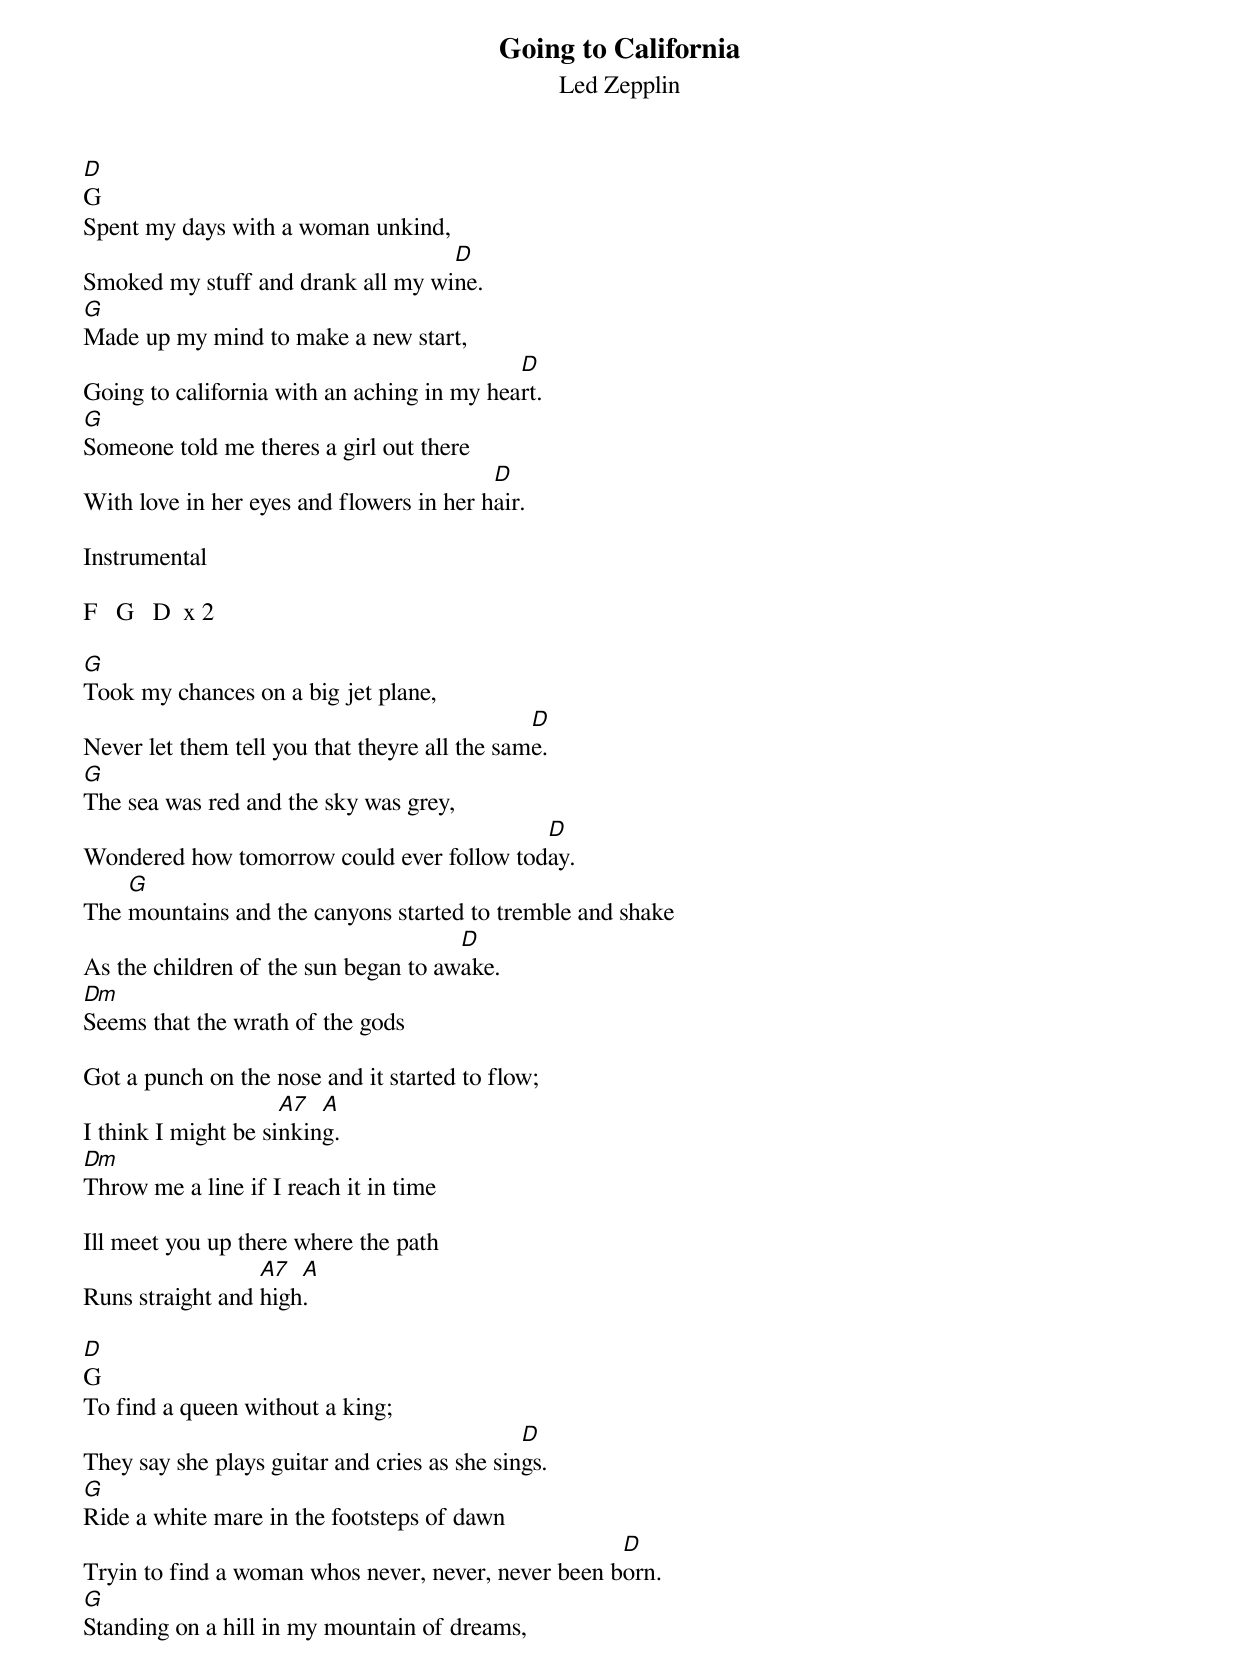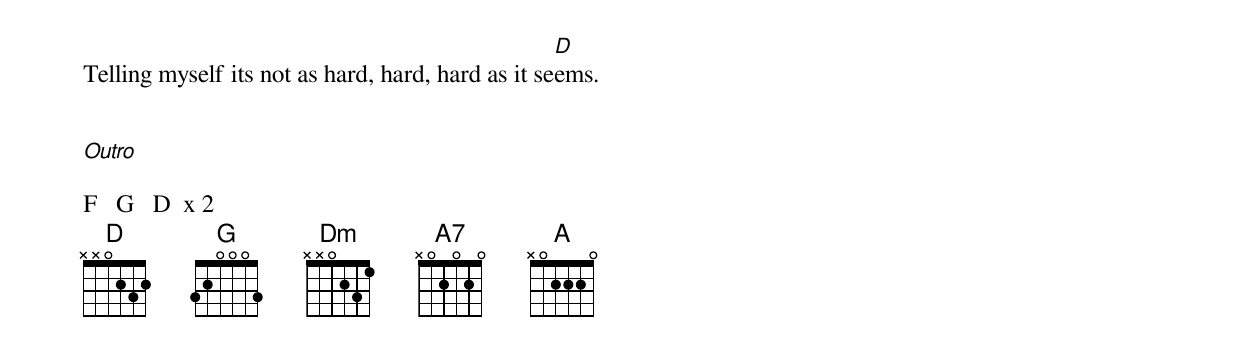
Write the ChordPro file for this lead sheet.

{title:Going to California}
{subtitle:Led Zepplin}
[D]G
Spent my days with a woman unkind,
Smoked my stuff and drank all my wi[D]ne.
[G]Made up my mind to make a new start,
Going to california with an aching in my hea[D]rt.
[G]Someone told me theres a girl out there
With love in her eyes and flowers in her h[D]air.

Instrumental

F   G   D  x 2

[G]Took my chances on a big jet plane,
Never let them tell you that theyre all the sam[D]e.
[G]The sea was red and the sky was grey,
Wondered how tomorrow could ever follow tod[D]ay.
The [G]mountains and the canyons started to tremble and shake
As the children of the sun began to aw[D]ake.
[Dm]Seems that the wrath of the gods

Got a punch on the nose and it started to flow;
I think I might be si[A7]nkin[A]g.
[Dm]Throw me a line if I reach it in time

Ill meet you up there where the path
Runs straight and [A7]high[A].

[D]G
To find a queen without a king;
They say she plays guitar and cries as she sin[D]gs.
[G]Ride a white mare in the footsteps of dawn
Tryin to find a woman whos never, never, never been b[D]orn.
[G]Standing on a hill in my mountain of dreams,
Telling myself its not as hard, hard, hard as it se[D]ems.


[Outro]

F   G   D  x 2
